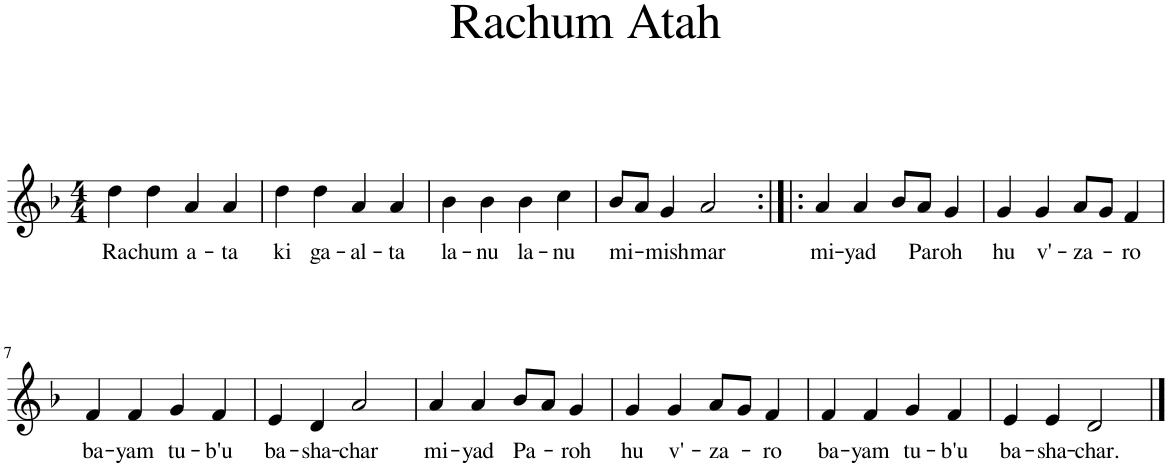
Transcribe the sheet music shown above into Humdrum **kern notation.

**kern	**text
*part1	*part1
*staff1	*staff1
*I"Piano	*
*I'Pno.	*
*clefG2	*
*k[b-]	*
*M4/4	*
=1	=1
!	!LO:LY:b
4dd\	Ra-
!	!LO:LY:b
4dd\	-chum
!	!LO:LY:b
4a/	a-
!	!LO:LY:b
4a/	-ta
=2	=2
!	!LO:LY:b
4dd\	ki
!	!LO:LY:b
4dd\	ga-
!	!LO:LY:b
4a/	-al-
!	!LO:LY:b
4a/	-ta
=3	=3
!	!LO:LY:b
4b-\	la-
!	!LO:LY:b
4b-\	-nu
!	!LO:LY:b
4b-\	la-
!	!LO:LY:b
4cc\	-nu
=4	=4
!	!LO:LY:b
8b-/L	mi-
8a/J	.
!	!LO:LY:b
4g/	-mish-
!	!LO:LY:b
2a/	-mar
=5:|!|:	=5:|!|:
!	!LO:LY:b
4a/	mi-
!	!LO:LY:b
4a/	-yad
8b-/L	.
!	!LO:LY:b
8a/J	Par-
!	!LO:LY:b
4g/	-oh
=6	=6
!	!LO:LY:b
4g/	hu
!	!LO:LY:b
4g/	v'-
!	!LO:LY:b
8a/L	-za-
8g/J	.
!	!LO:LY:b
4f/	-ro
!!LO:LB:g=z
=7	=7
!	!LO:LY:b
4f/	ba-
!	!LO:LY:b
4f/	-yam
!	!LO:LY:b
4g/	tu-
!	!LO:LY:b
4f/	-b'u
=8	=8
!	!LO:LY:b
4e/	ba-
!	!LO:LY:b
4d/	-sha-
!	!LO:LY:b
2a/	-char
=9	=9
!	!LO:LY:b
4a/	mi-
!	!LO:LY:b
4a/	-yad
!	!LO:LY:b
8b-/L	Pa-
8a/J	.
!	!LO:LY:b
4g/	-roh
=10	=10
!	!LO:LY:b
4g/	hu
!	!LO:LY:b
4g/	v'-
!	!LO:LY:b
8a/L	-za-
8g/J	.
!	!LO:LY:b
4f/	-ro
=11	=11
!	!LO:LY:b
4f/	ba-
!	!LO:LY:b
4f/	-yam
!	!LO:LY:b
4g/	tu-
!	!LO:LY:b
4f/	-b'u
=12	=12
!	!LO:LY:b
4e/	ba-
!	!LO:LY:b
4e/	-sha-
!	!LO:LY:b
2d/	-char.
==	==
*-	*-
